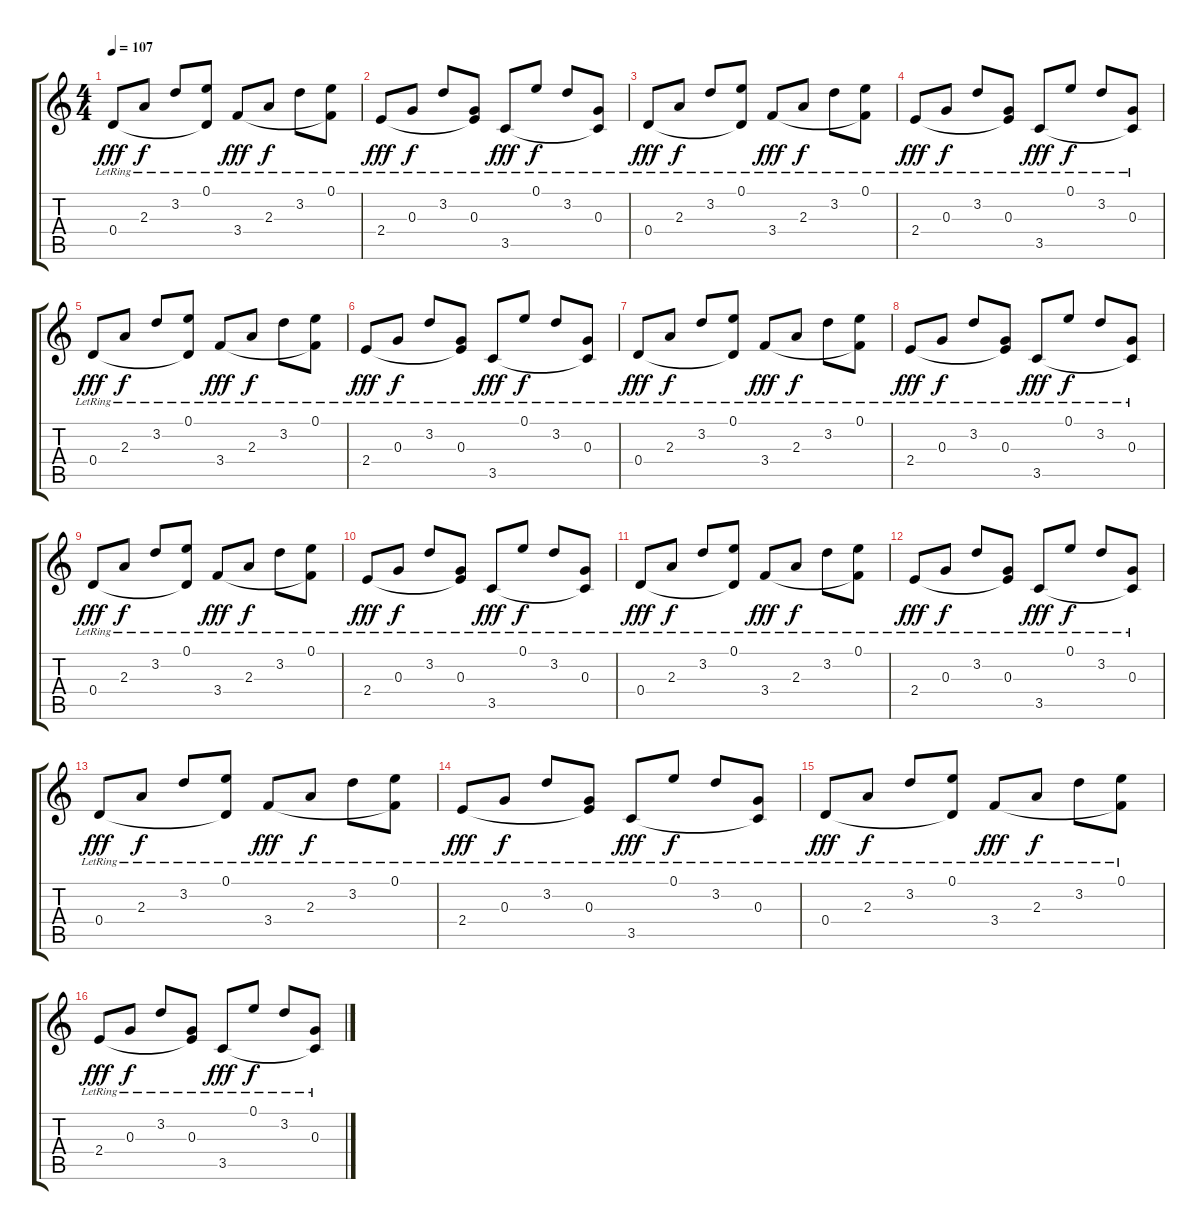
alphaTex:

\track "" {instrument electricguitarclean}
\staff {score tabs}
\tuning (E4 B3 G3 D3 A2 E2) {hide}
\ts (4 4)
\section ("" "")
\tempo 107
\clef g2
\ks c
0.4{lr}.8{dy fff} 2.3{lr}.8{dy f} 3.2{lr}.8{txt ""} (0.1{lr} 0.4{t}).8 3.4{lr}.8{dy fff} 2.3{lr}.8{dy f} 3.2{lr}.8 (0.1{lr} 3.4{t}).8 |
2.4{lr}.8{txt "" dy fff} 0.3{lr}.8{dy f} 3.2{lr}.8 (0.3{lr} 2.4{t}).8 3.5{lr}.8{dy fff} 0.1{lr}.8{dy f} 3.2{lr}.8 (0.3{lr} 3.5{t}).8 |
0.4{lr}.8{txt "" dy fff} 2.3{lr}.8{dy f} 3.2{lr}.8 (0.1{lr} 0.4{t}).8 3.4{lr}.8{dy fff} 2.3{lr}.8{dy f} 3.2{lr}.8 (0.1{lr} 3.4{t}).8 |
2.4{lr}.8{txt "" dy fff} 0.3{lr}.8{dy f} 3.2{lr}.8 (0.3{lr} 2.4{t}).8 3.5{lr}.8{dy fff} 0.1{lr}.8{dy f} 3.2{lr}.8 (0.3{lr} 3.5{t}).8 |
0.4{lr}.8{txt "" dy fff} 2.3{lr}.8{dy f} 3.2{lr}.8 (0.1{lr} 0.4{t}).8 3.4{lr}.8{dy fff} 2.3{lr}.8{dy f} 3.2{lr}.8 (0.1{lr} 3.4{t}).8 |
2.4{lr}.8{txt "" dy fff} 0.3{lr}.8{dy f} 3.2{lr}.8 (0.3{lr} 2.4{t}).8 3.5{lr}.8{dy fff} 0.1{lr}.8{dy f} 3.2{lr}.8 (0.3{lr} 3.5{t}).8 |
0.4{lr}.8{txt "" dy fff} 2.3{lr}.8{dy f} 3.2{lr}.8 (0.1{lr} 0.4{t}).8 3.4{lr}.8{dy fff} 2.3{lr}.8{dy f} 3.2{lr}.8 (0.1{lr} 3.4{t}).8 |
2.4{lr}.8{dy fff} 0.3{lr}.8{dy f} 3.2{lr}.8 (0.3{lr} 2.4{t}).8 3.5{lr}.8{dy fff} 0.1{lr}.8{dy f} 3.2{lr}.8 (0.3{lr} 3.5{t}).8 |
0.4{lr}.8{txt "" dy fff} 2.3{lr}.8{dy f} 3.2{lr}.8 (0.1{lr} 0.4{t}).8 3.4{lr}.8{dy fff} 2.3{lr}.8{dy f} 3.2{lr}.8 (0.1{lr} 3.4{t}).8 |
2.4{lr}.8{txt "" dy fff} 0.3{lr}.8{dy f} 3.2{lr}.8 (0.3{lr} 2.4{t}).8 3.5{lr}.8{dy fff} 0.1{lr}.8{dy f} 3.2{lr}.8 (0.3{lr} 3.5{t}).8 |
0.4{lr}.8{txt "" dy fff} 2.3{lr}.8{dy f} 3.2{lr}.8 (0.1{lr} 0.4{t}).8 3.4{lr}.8{dy fff} 2.3{lr}.8{dy f} 3.2{lr}.8 (0.1{lr} 3.4{t}).8 |
2.4{lr}.8{txt "" dy fff} 0.3{lr}.8{dy f} 3.2{lr}.8 (0.3{lr} 2.4{t}).8 3.5{lr}.8{dy fff} 0.1{lr}.8{dy f} 3.2{lr}.8 (0.3{lr} 3.5{t}).8 |
0.4{lr}.8{dy fff} 2.3{lr}.8{dy f} 3.2{lr}.8{txt ""} (0.1{lr} 0.4{t}).8 3.4{lr}.8{dy fff} 2.3{lr}.8{dy f} 3.2{lr}.8 (0.1{lr} 3.4{t}).8 |
2.4{lr}.8{dy fff} 0.3{lr}.8{dy f} 3.2{lr}.8 (0.3{lr} 2.4{t}).8{txt ""} 3.5{lr}.8{dy fff} 0.1{lr}.8{dy f} 3.2{lr}.8 (0.3{lr} 3.5{t}).8 |
0.4{lr}.8{dy fff} 2.3{lr}.8{dy f} 3.2{lr}.8 (0.1{lr} 0.4{t}).8 3.4{lr}.8{dy fff} 2.3{lr}.8{dy f} 3.2{lr}.8 (0.1{lr} 3.4{t}).8 |
2.4{lr}.8{dy fff} 0.3{lr}.8{dy f} 3.2{lr}.8 (0.3{lr} 2.4{t}).8 3.5{lr}.8{dy fff} 0.1{lr}.8{dy f} 3.2{lr}.8 (0.3{lr} 3.5{t}).8
